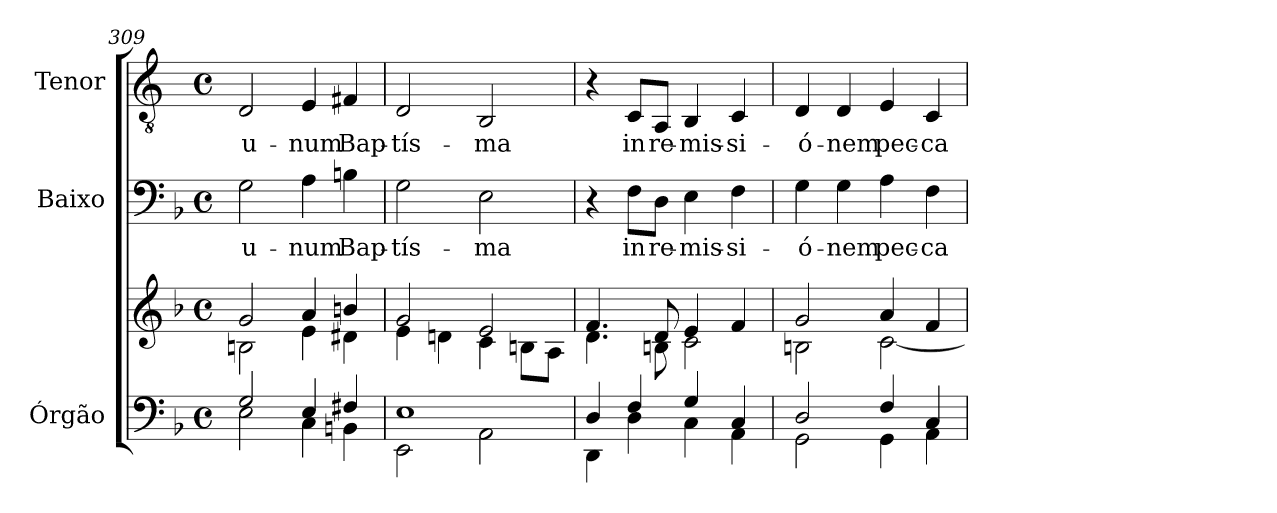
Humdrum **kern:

**kern	**kern	**kern	**text	**kern	**text
*part3	*part3	*part2	*part2	*part1	*part1
*staff4	*staff3	*staff2	*staff2	*staff1	*staff1
*I"Órgão	*	*I"Baixo	*	*I"Tenor	*
*I'Órg.	*	*	*	*I'Tr.	*
*clefF4	*clefG2	*clefF4	*	*clefGv2	*
*	*	*	*	*ITrd4c7	*
*k[b-]	*k[b-]	*k[b-]	*	*k[b-]	*
*F:	*F:	*F:	*	*F:	*
*M4/4	*M4/4	*M4/4	*	*M4/4	*
*met(c)	*met(c)	*met(c)	*	*met(c)	*
=309	=309	=309	=309	=309	=309
*^	*^	*	*	*	*
!	!	!	!	!	!LO:LY:b:color=#000000	!	!
!	!	!	!	!	!	!	!LO:LY:b:color=#000000
2Gi/	2Ei\	2gi/	2Bni\	2Gi\	u-	2GGi/	u-
!	!	!	!	!	!LO:LY:b:color=#000000	!	!
!	!	!	!	!	!	!	!LO:LY:b:color=#000000
4Ei/	4Ci\	4ai/	4ei\	4Ai\	-num	4AAi/	-num
!	!	!	!	!	!LO:LY:b:color=#000000	!	!
!	!	!	!	!	!	!	!LO:LY:b:color=#000000
4F#Xi/	4BBni\	4bni/	4d#Xi\	4Bni\	Bap-	4BBni/	Bap-
=310	=310	=310	=310	=310	=310	=310	=310
!	!	!	!	!	!LO:LY:b:color=#000000	!	!
!	!	!	!	!	!	!	!LO:LY:b:color=#000000
1Ei	2EEi\	2gi/	4ei\	2Gi\	-tís-	2GGi/	-tís-
.	.	.	4dni\	.	.	.	.
!	!	!	!	!	!LO:LY:b:color=#000000	!	!
!	!	!	!	!	!	!	!LO:LY:b:color=#000000
.	2AAi\	2ei/	4ci\	2Ei\	-ma	2EEi/	-ma
.	.	.	8Bni\L	.	.	.	.
.	.	.	8Ai\J	.	.	.	.
=311	=311	=311	=311	=311	=311	=311	=311
4Di/	4DDi\	4.fi/	4.di\	4r	.	4r	.
!	!	!	!	!	!LO:LY:b:color=#000000	!	!
!	!	!	!	!	!	!	!LO:LY:b:color=#000000
4Fi/	4Di\	.	.	8Fi\L	in	8FFi/L	in
!	!	!	!	!	!LO:LY:b:color=#000000	!	!
!	!	!	!	!	!	!	!LO:LY:b:color=#000000
.	.	8di/	8Bni\	8Di\J	re-	8DDi/J	re-
!	!	!	!	!	!LO:LY:b:color=#000000	!	!
!	!	!	!	!	!	!	!LO:LY:b:color=#000000
4Gi/	4Ci\	4ei/	2ci\	4Ei\	-mis-	4EEi/	-mis-
!	!	!	!	!	!LO:LY:b:color=#000000	!	!
!	!	!	!	!	!	!	!LO:LY:b:color=#000000
4Ci/	4AAi\	4fi/	.	4Fi\	-si-	4FFi/	-si-
=312	=312	=312	=312	=312	=312	=312	=312
!	!	!	!	!	!LO:LY:b:color=#000000	!	!
!	!	!	!	!	!	!	!LO:LY:b:color=#000000
2Di/	2GGi\	2gi/	2Bni\	4Gi\	-ó-	4GGi/	-ó-
!	!	!	!	!	!LO:LY:b:color=#000000	!	!
!	!	!	!	!	!	!	!LO:LY:b:color=#000000
.	.	.	.	4Gi\	-nem	4GGi/	-nem
!	!	!	!	!	!LO:LY:b:color=#000000	!	!
!	!	!	!	!	!	!	!LO:LY:b:color=#000000
4Fi/	4GGi\	4ai/	[<2ci\	4Ai\	pec-	4AAi/	pec-
!	!	!	!	!	!LO:LY:b:color=#000000	!	!
!	!	!	!	!	!	!	!LO:LY:b:color=#000000
4Ci/	4AAi\	4fi/	.	4Fi\	-ca-	4FFi/	-ca-
*v	*v	*	*	*	*	*	*
*	*v	*v	*	*	*	*
=	=	=	=	=	=
*-	*-	*-	*-	*-	*-
